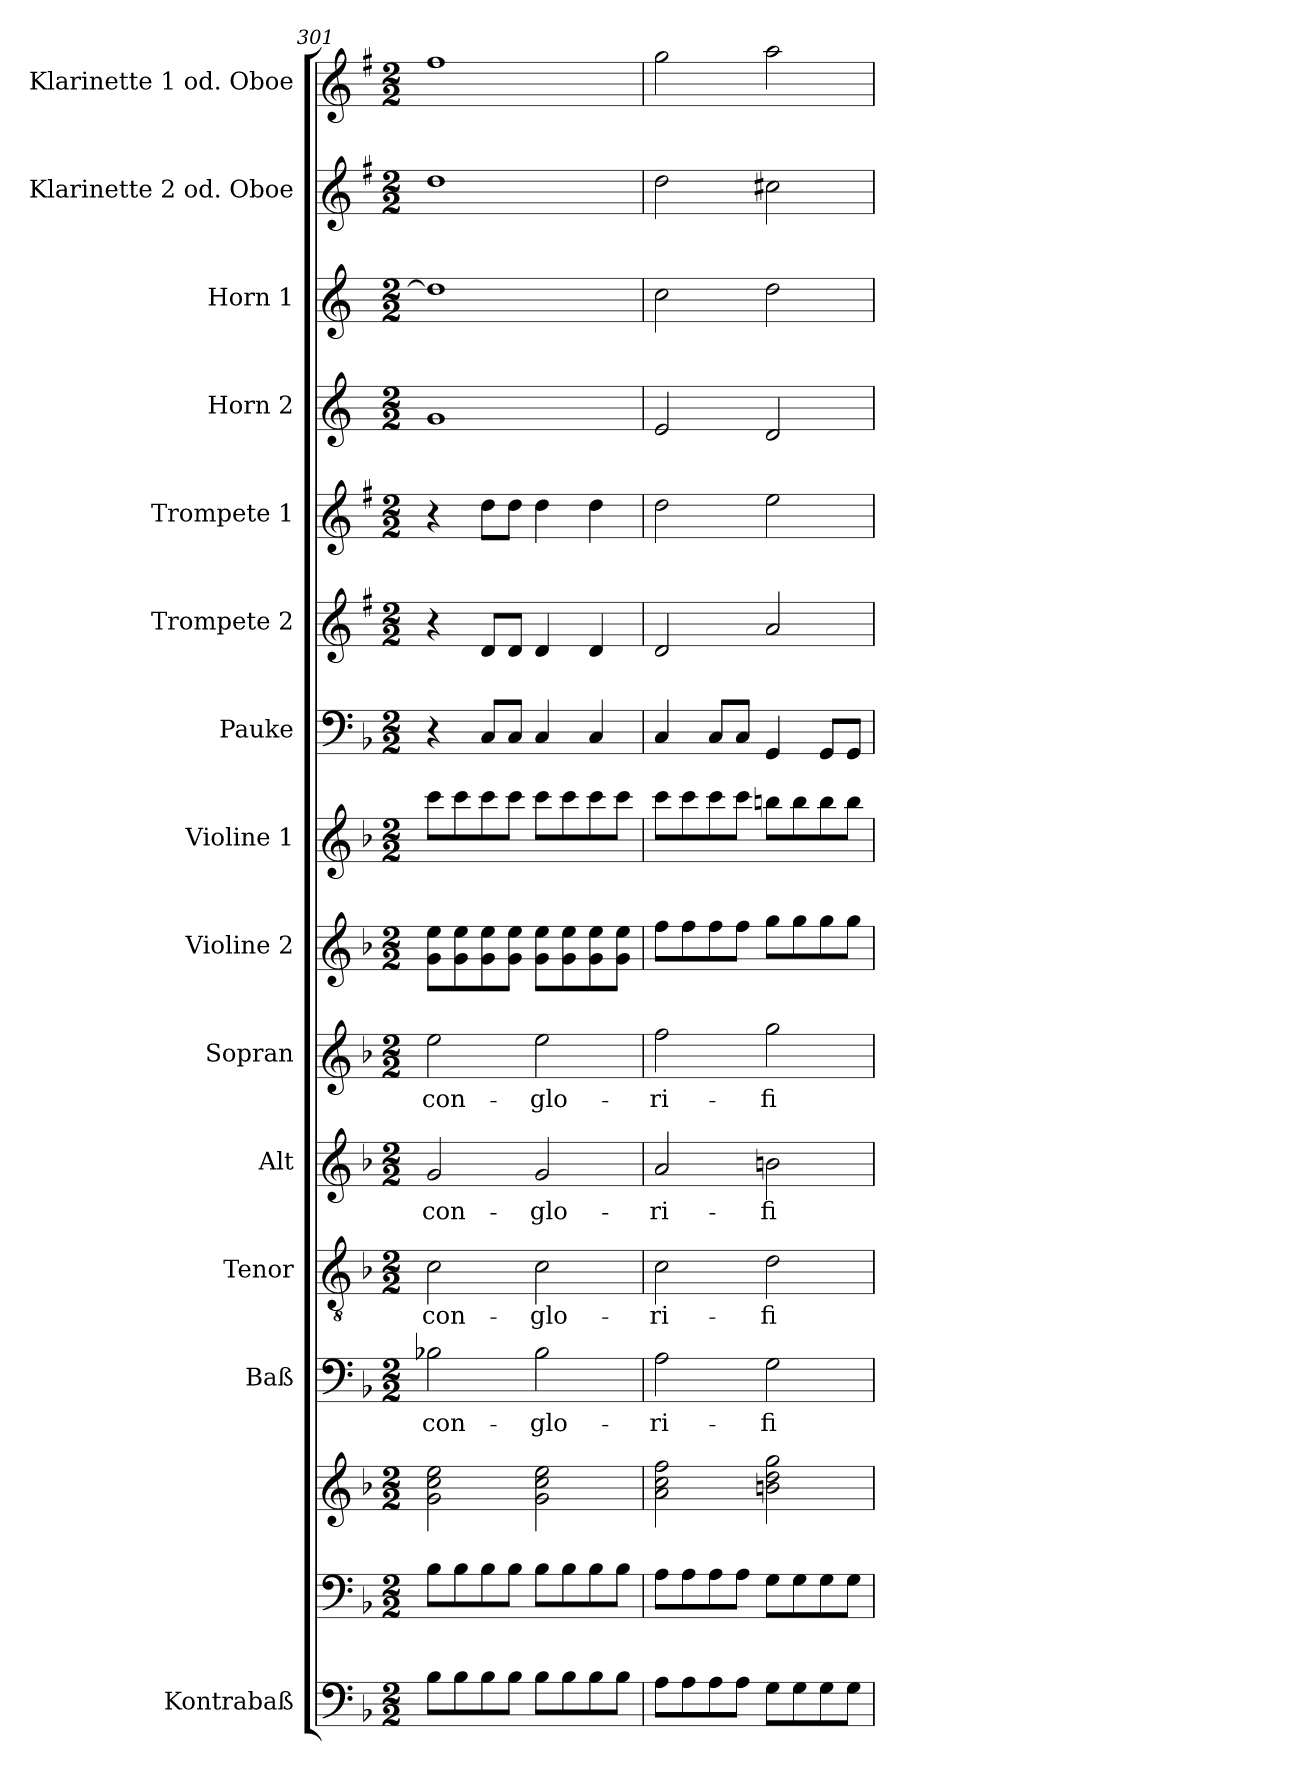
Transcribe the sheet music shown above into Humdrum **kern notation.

**kern	**kern	**kern	**kern	**text	**kern	**text	**kern	**text	**kern	**text	**kern	**kern	**kern	**kern	**kern	**kern	**kern	**kern	**kern
*part15	*part14	*part14	*part13	*part13	*part12	*part12	*part11	*part11	*part10	*part10	*part9	*part8	*part7	*part6	*part5	*part4	*part3	*part2	*part1
*staff16	*staff15	*staff14	*staff13	*staff13	*staff12	*staff12	*staff11	*staff11	*staff10	*staff10	*staff9	*staff8	*staff7	*staff6	*staff5	*staff4	*staff3	*staff2	*staff1
*I"Kontrabaß	*	*	*I"Baß	*	*I"Tenor	*	*I"Alt	*	*I"Sopran	*	*I"Violine 2	*I"Violine 1	*I"Pauke	*I"Trompete 2	*I"Trompete 1	*I"Horn 2	*I"Horn 1	*I"Klarinette 2 od. Oboe	*I"Klarinette 1 od. Oboe
*	*	*	*	*	*	*	*	*	*	*	*	*	*	*I'Tpt	*I'Tpt	*I'Hn	*I'Hn	*	*
*clefF4	*clefF4	*clefG2	*clefF4	*	*clefGv2	*	*clefG2	*	*clefG2	*	*clefG2	*clefG2	*clefF4	*clefG2	*clefG2	*clefG2	*clefG2	*clefG2	*clefG2
*ITrd7c12	*	*	*	*	*	*	*	*	*	*	*	*	*	*ITrd1c2	*ITrd1c2	*ITrd4c7	*ITrd4c7	*ITrd1c2	*ITrd1c2
*k[b-]	*k[b-]	*k[b-]	*k[b-]	*	*k[b-]	*	*k[b-]	*	*k[b-]	*	*k[b-]	*k[b-]	*k[b-]	*k[b-]	*k[b-]	*k[b-]	*k[b-]	*k[b-]	*k[b-]
*F:	*F:	*F:	*F:	*	*F:	*	*F:	*	*F:	*	*F:	*F:	*F:	*F:	*F:	*F:	*F:	*F:	*F:
*M2/2	*M2/2	*M2/2	*M2/2	*	*M2/2	*	*M2/2	*	*M2/2	*	*M2/2	*M2/2	*M2/2	*M2/2	*M2/2	*M2/2	*M2/2	*M2/2	*M2/2
=301	=301	=301	=301	=301	=301	=301	=301	=301	=301	=301	=301	=301	=301	=301	=301	=301	=301	=301	=301
!	!	!	!	!LO:LY:b	!	!LO:LY:b	!	!LO:LY:b	!	!LO:LY:b	!	!	!	!	!	!	!	!	!
8BB-\L	8B-\L	2g\ 2cc\ 2ee\	2B-X\	con-	2c\	con-	2g/	con-	2ee\	con-	8g\ 8ee\L	8ccc\L	4r	4r	4r	1c	1g]	1cc	1ee
8BB-\	8B-\	.	.	.	.	.	.	.	.	.	8g\ 8ee\	8ccc\	.	.	.	.	.	.	.
8BB-\	8B-\	.	.	.	.	.	.	.	.	.	8g\ 8ee\	8ccc\	8C/L	8c/L	8cc\L	.	.	.	.
8BB-\J	8B-\J	.	.	.	.	.	.	.	.	.	8g\ 8ee\J	8ccc\J	8C/J	8c/J	8cc\J	.	.	.	.
!	!	!	!	!LO:LY:b	!	!LO:LY:b	!	!LO:LY:b	!	!LO:LY:b	!	!	!	!	!	!	!	!	!
8BB-\L	8B-\L	2g\ 2cc\ 2ee\	2B-\	-glo-	2c\	-glo-	2g/	-glo-	2ee\	-glo-	8g\ 8ee\L	8ccc\L	4C/	4c/	4cc\	.	.	.	.
8BB-\	8B-\	.	.	.	.	.	.	.	.	.	8g\ 8ee\	8ccc\	.	.	.	.	.	.	.
8BB-\	8B-\	.	.	.	.	.	.	.	.	.	8g\ 8ee\	8ccc\	4C/	4c/	4cc\	.	.	.	.
8BB-\J	8B-\J	.	.	.	.	.	.	.	.	.	8g\ 8ee\J	8ccc\J	.	.	.	.	.	.	.
!!LO:PB:g=z
=302	=302	=302	=302	=302	=302	=302	=302	=302	=302	=302	=302	=302	=302	=302	=302	=302	=302	=302	=302
!	!	!	!	!LO:LY:b	!	!LO:LY:b	!	!LO:LY:b	!	!LO:LY:b	!	!	!	!	!	!	!	!	!
8AA\L	8A\L	2a\ 2cc\ 2ff\	2A\	-ri-	2c\	-ri-	2a/	-ri-	2ff\	-ri-	8ff\L	8ccc\L	4C/	2c/	2cc\	2A/	2f\	2cc\	2ff\
8AA\	8A\	.	.	.	.	.	.	.	.	.	8ff\	8ccc\	.	.	.	.	.	.	.
8AA\	8A\	.	.	.	.	.	.	.	.	.	8ff\	8ccc\	8C/L	.	.	.	.	.	.
8AA\J	8A\J	.	.	.	.	.	.	.	.	.	8ff\J	8ccc\J	8C/J	.	.	.	.	.	.
!	!	!	!	!LO:LY:b	!	!LO:LY:b	!	!LO:LY:b	!	!LO:LY:b	!	!	!	!	!	!	!	!	!
8GG\L	8G\L	2bn\ 2dd\ 2gg\	2G\	-fi-	2d\	-fi-	2bn\	-fi-	2gg\	-fi-	8gg\L	8bbn\L	4GG/	2g/	2dd\	2G/	2g\	2bn\	2gg\
8GG\	8G\	.	.	.	.	.	.	.	.	.	8gg\	8bb\	.	.	.	.	.	.	.
8GG\	8G\	.	.	.	.	.	.	.	.	.	8gg\	8bb\	8GG/L	.	.	.	.	.	.
8GG\J	8G\J	.	.	.	.	.	.	.	.	.	8gg\J	8bb\J	8GG/J	.	.	.	.	.	.
=	=	=	=	=	=	=	=	=	=	=	=	=	=	=	=	=	=	=	=
*-	*-	*-	*-	*-	*-	*-	*-	*-	*-	*-	*-	*-	*-	*-	*-	*-	*-	*-	*-
